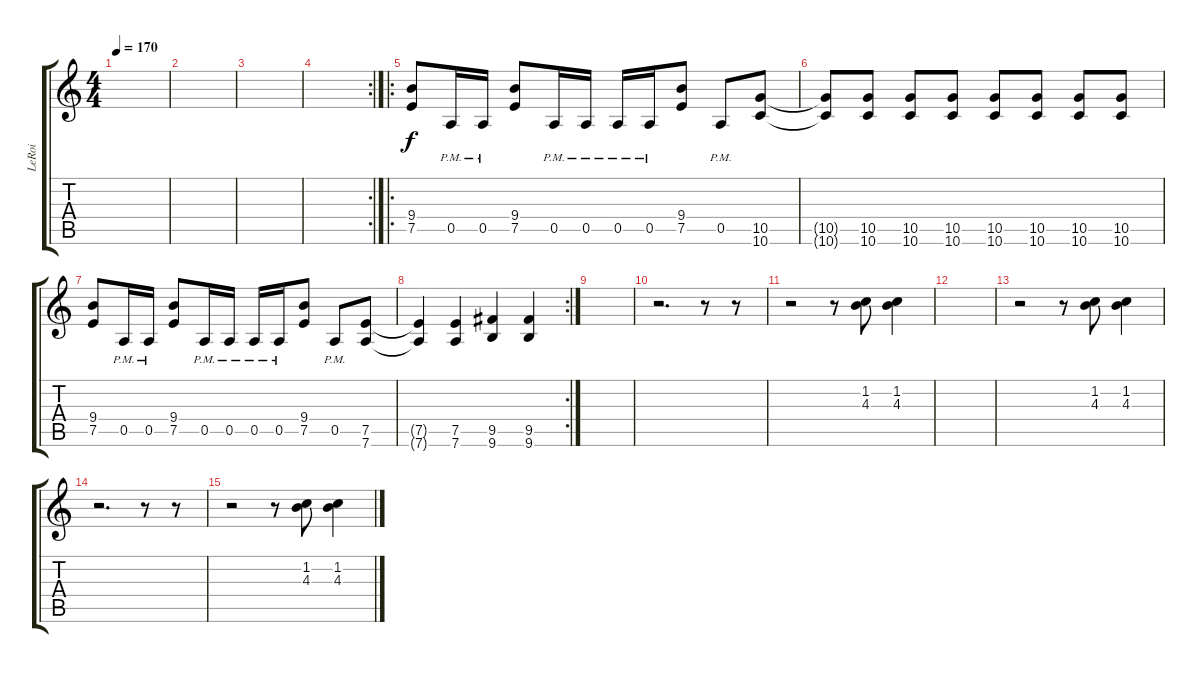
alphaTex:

\track ("LeRoi" "LeRoi") {instrument distortionguitar}
\staff {score tabs}
\tuning (E4 B3 G3 D3 A2 D2) {hide}
\ts (4 4)
\tempo 170
\clef g2
\ks c
|
|
|
\rc 2
|
\ro
(9.4 7.5).8 0.5{pm}.16 0.5{pm}.16 (9.4 7.5).8 0.5{pm}.16 0.5{pm}.16 0.5{pm}.16 0.5{pm}.16 (9.4 7.5).8 0.5{pm}.8 (10.5 10.6).8 |
(10.5{t} 10.6{t}).8 (10.5 10.6).8 (10.5 10.6).8 (10.5 10.6).8 (10.5 10.6).8 (10.5 10.6).8 (10.5 10.6).8 (10.5 10.6).8 |
(9.4 7.5).8 0.5{pm}.16 0.5{pm}.16 (9.4 7.5).8 0.5{pm}.16 0.5{pm}.16 0.5{pm}.16 0.5{pm}.16 (9.4 7.5).8 0.5{pm}.8 (7.5 7.6).8 |
\rc 2
(7.5{t} 7.6{t}).4 (7.5 7.6).4 (9.5 9.6).4 (9.5 9.6).4 |
|
r.2{d} r.8 r.8 |
r.2 r.8 (1.2 4.3).8 (1.2 4.3).4 |
|
r.2 r.8 (1.2 4.3).8 (1.2 4.3).4 |
r.2{d} r.8 r.8 |
r.2 r.8 (1.2 4.3).8 (1.2 4.3).4
